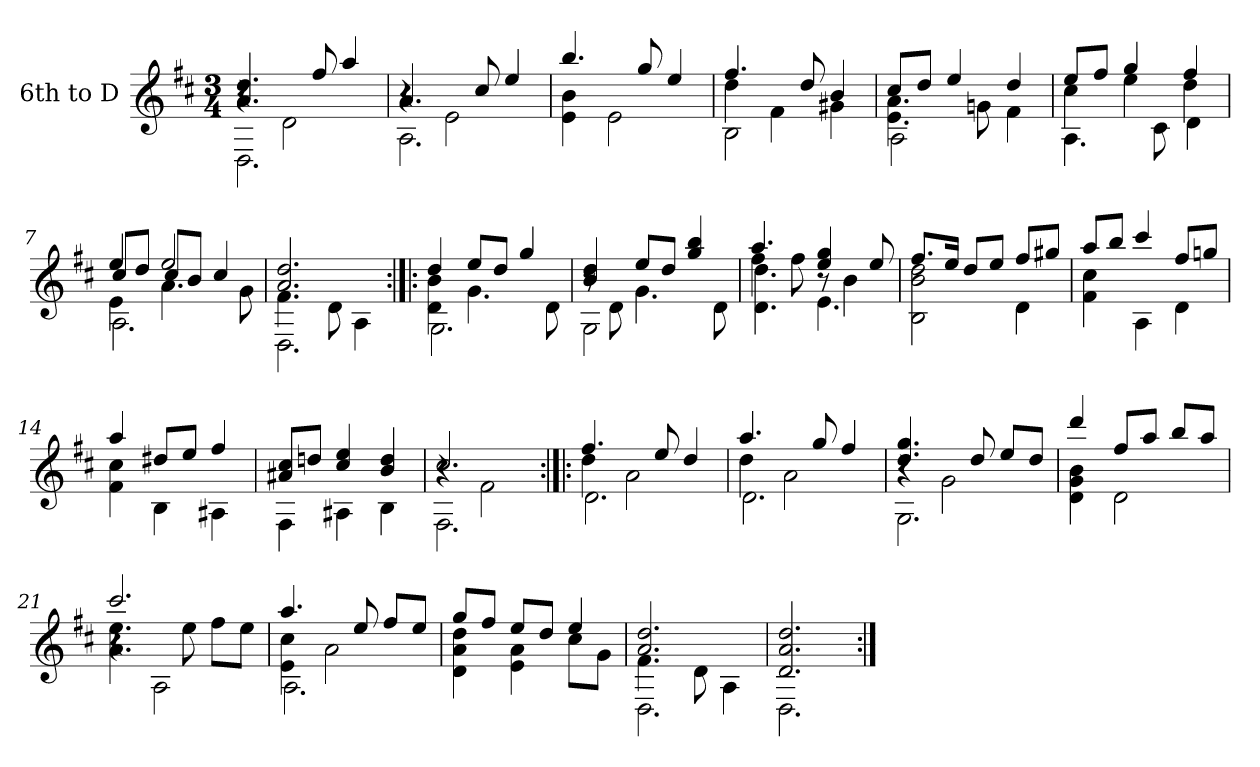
**kern
*part1
*staff1
*I"6th to D
!!LO:PB:g=z
*clefG2
*ITrd7c12
*k[f#c#]
*D:
*M3/4
*MM96
=1
*^
*	*^
4.Ai/ 4.di	4r	2.DDi\
.	2Di\	.
8f#i/	.	.
4ai/	.	.
=2	=2	=2
4.Ai/	4r	2.AAi\
.	2Ei\	.
8c#i/	.	.
4ei/	.	.
*	*v	*v
=3	=3
4.bi/	4Ei\ 4Bi
.	2Ei\
8gi/	.
4ei/	.
=4	=4
*	*^
4.f#i/	4di\	2BBi\
.	4F#i\	.
8di/	.	.
4Bi/	4ryy	4G#Xi\
=5	=5	=5
8c#i/L	4.Ei\ 4.Ai	2AAi\
8di/J	.	.
4ei/	.	.
.	8Gni\	.
4di/	4ryy	4F#i\
=6	=6	=6
8ei/L	4c#i\	4.AAi\
8f#i/J	.	.
4gi/	4ei\	.
.	.	8C#i\
4f#i/	4di\	4Di\
!!LO:LB:g=z	!!	!!
=7	=7	=7
*	*	*^
4ei/	8c#i/L	4Ei\	2.AAi\
.	8di/J	.	.
2ei/	8c#i/L	4.Ai\	.
.	8Bi/J	.	.
.	4c#i/	.	.
.	.	8Gi\	.
*	*	*v	*v
=8	=8	=8
2.Ai/ 2.di	4.F#i\	2.DDi\
.	8Di\	.
.	4AAi\	.
=9:|!|:	=9:|!|:	=9:|!|:
4di/	4Di\ 4Bi	2.GGi\
8ei/L	4.Gi\	.
8di/J	.	.
4gi/	.	.
.	8Di\	.
=10	=10	=10
4Bi/ 4di	8r	2GGi\
.	8Di\	.
8ei/L	4.Gi\	.
8di/J	.	.
4gi/ 4bi	.	4ryy
.	8Di\	.
=11	=11	=11
4.ai/	4f#i\	4.Di\ 4.di
.	8f#i\	.
4ei/ 4gi	8r	4.Ei\
.	4Bi\	.
8ei/	.	.
*	*v	*v
!!LO:LB:g=z
=12	=12
8.f#i/L	2BBi\ 2Bi 2di
16ei/Jk	.
8di/L	.
8ei/J	.
8f#i/L	4Di\
8g#Xi/J	.
=13	=13
8ai/L	4F#i\ 4c#i
8bi/J	.
4cc#i/	4AAi\
8f#i/L	4Di\
8gni/J	.
=14	=14
4ai/	4F#i\ 4c#i
8d#Xi/L	4BBi\
8ei/J	.
4f#i/	4AA#Xi\
=15	=15
8A#Xi/ 8c#iL	4FF#i\
8dni/J	.
4c#i/ 4ei	4AA#Xi\
4Bi/ 4di	4BBi\
=16	=16
*	*^
2.c#i/	4r	2.FF#i\
.	2F#i\	.
!!LO:LB:g=z	!!	!!
=17:|!|:	=17:|!|:	=17:|!|:
4.f#i/	4di\	2.Di\
.	2Ai\	.
8ei/	.	.
4di/	.	.
=18	=18	=18
4.ai/	4di\	2.Di\
.	2Ai\	.
8gi/	.	.
4f#i/	.	.
=19	=19	=19
4.di/ 4.gi	4r	2.GGi\
.	2Gi\	.
8di/	.	.
8ei/L	.	.
8di/J	.	.
*	*v	*v
=20	=20
4ddi/	4Di\ 4Gi 4Bi
8f#i/L	2Di\
8ai/J	.
8bi/L	.
8ai/J	.
!!LO:LB:g=z	!!
=21	=21
*	*^
2.cc#i/	4.Ai\ 4.ei	4r
.	.	2AAi\
.	8ei\	.
.	8f#i\L	.
.	8ei\J	.
=22	=22	=22
4.ai/	4Ei\ 4c#i	2.AAi\
.	2Ai\	.
8ei/	.	.
8f#i/L	.	.
8ei/J	.	.
*	*v	*v
=23	=23
8gi/L	4Di\ 4Ai 4di
8f#i/J	.
8ei/L	4Ei\ 4Ai
8di/J	.
4ei/	8c#i\L
.	8Gi\J
=24	=24
*	*^
2.Ai/ 2.di	4.F#i\	2.DDi\
.	8Di\	.
.	4AAi\	.
*	*v	*v
=25	=25
2.Di/ 2.Ai 2.di	2.DDi\
*v	*v
=:|!
*-
